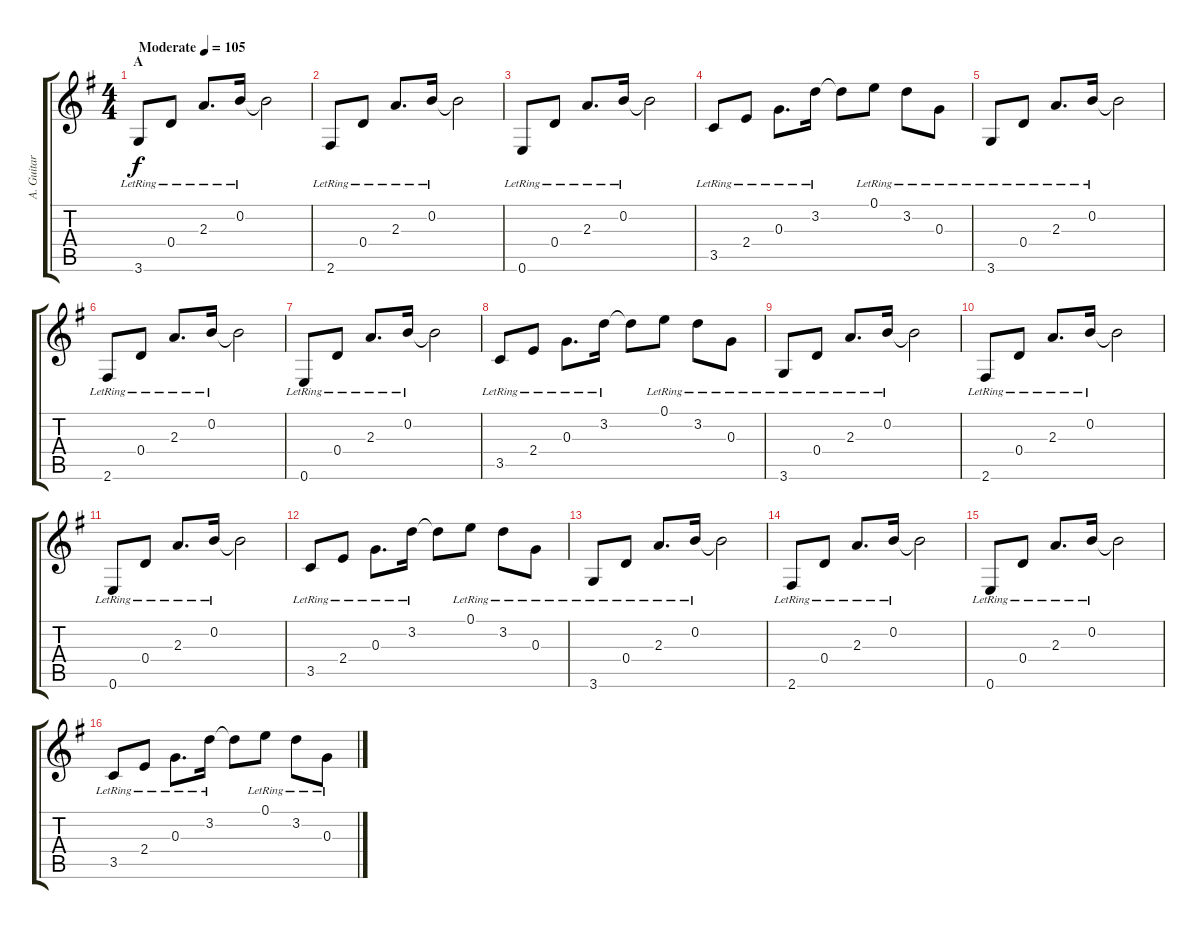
\track ("A. Guitar II" "A. Guitar ") {instrument acousticguitarsteel}
\staff {score tabs}
\tuning (E4 B3 G3 D3 A2 E2) {hide}
\ts (4 4)
\section ("" "A")
\tempo (105 "Moderate")
\clef g2
\ks g
3.6{lr}.8{dy f instrument acousticguitarsteel} 0.4{lr}.8 2.3{lr}.8{d} 0.2{lr}.16 0.2{t}.2 |
2.6{lr}.8 0.4{lr}.8 2.3{lr}.8{d} 0.2{lr}.16 0.2{t}.2 |
0.6{lr}.8 0.4{lr}.8 2.3{lr}.8{d} 0.2{lr}.16 0.2{t}.2 |
3.5{lr}.8 2.4{lr}.8 0.3{lr}.8{d} 3.2{lr}.16 3.2{t}.8 0.1{lr}.8 3.2{lr}.8 0.3{lr}.8 |
3.6{lr}.8 0.4{lr}.8 2.3{lr}.8{d} 0.2{lr}.16 0.2{t}.2 |
2.6{lr}.8 0.4{lr}.8 2.3{lr}.8{d} 0.2{lr}.16 0.2{t}.2 |
0.6{lr}.8 0.4{lr}.8 2.3{lr}.8{d} 0.2{lr}.16 0.2{t}.2 |
3.5{lr}.8 2.4{lr}.8 0.3{lr}.8{d} 3.2{lr}.16 3.2{t}.8 0.1{lr}.8 3.2{lr}.8 0.3{lr}.8 |
3.6{lr}.8 0.4{lr}.8 2.3{lr}.8{d} 0.2{lr}.16 0.2{t}.2 |
2.6{lr}.8 0.4{lr}.8 2.3{lr}.8{d} 0.2{lr}.16 0.2{t}.2 |
0.6{lr}.8 0.4{lr}.8 2.3{lr}.8{d} 0.2{lr}.16 0.2{t}.2 |
3.5{lr}.8 2.4{lr}.8 0.3{lr}.8{d} 3.2{lr}.16 3.2{t}.8 0.1{lr}.8 3.2{lr}.8 0.3{lr}.8 |
3.6{lr}.8 0.4{lr}.8 2.3{lr}.8{d} 0.2{lr}.16 0.2{t}.2 |
2.6{lr}.8 0.4{lr}.8 2.3{lr}.8{d} 0.2{lr}.16 0.2{t}.2 |
0.6{lr}.8 0.4{lr}.8 2.3{lr}.8{d} 0.2{lr}.16 0.2{t}.2 |
3.5{lr}.8 2.4{lr}.8 0.3{lr}.8{d} 3.2{lr}.16 3.2{t}.8 0.1{lr}.8 3.2{lr}.8 0.3{lr}.8
